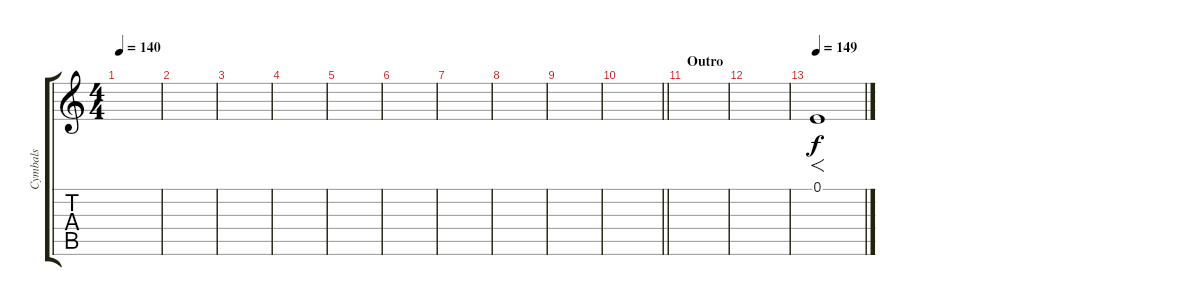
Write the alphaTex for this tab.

\track ("Cymbals" "Cymbals") {instrument reversecymbal}
\staff {score tabs}
\tuning (E4 B3 G3 D3 A2 E2) {hide}
\ts (4 4)
\tempo 140
\clef g2
\ks c
|
|
|
|
|
|
|
|
|
\barLineRight lightlight
|
\section ("" "Outro")
|
|
\tempo 149
0.1.1{f}
